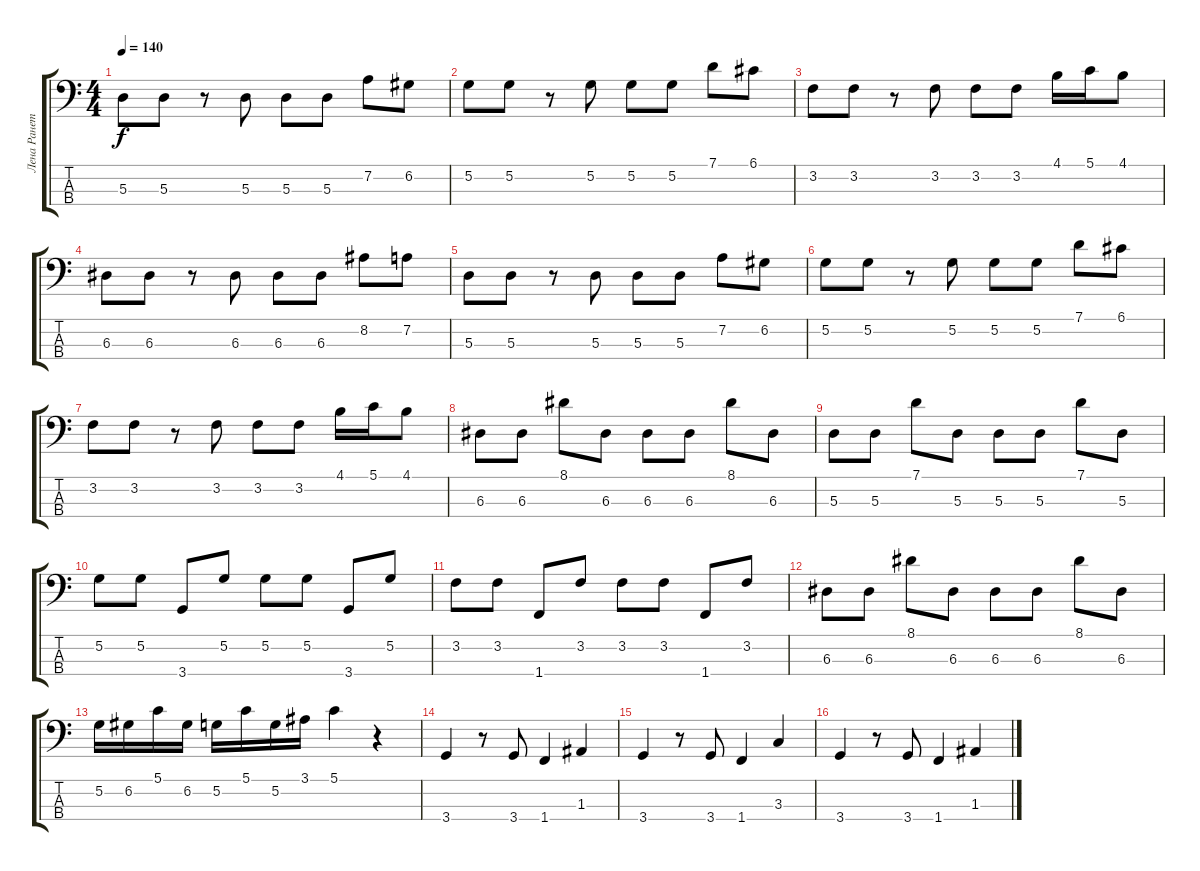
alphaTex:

\track ("Лена Ранетка" "Лена Ранет") {instrument electricbassfinger}
\staff {score tabs}
\tuning (G2 D2 A1 E1) {hide}
\ts (4 4)
\tempo 140
\clef f4
\ks c
5.3.8{dy f} 5.3.8 r.8 5.3.8 5.3.8 5.3.8 7.2.8 6.2.8 |
5.2.8 5.2.8 r.8 5.2.8 5.2.8 5.2.8 7.1.8 6.1.8 |
3.2.8 3.2.8 r.8 3.2.8 3.2.8 3.2.8 4.1.16{instrument slapbass2} 5.1.16 4.1.8 |
6.3.8{instrument slapbass1} 6.3.8 r.8 6.3.8 6.3.8 6.3.8 8.2.8 7.2.8 |
5.3.8 5.3.8 r.8 5.3.8 5.3.8 5.3.8 7.2.8 6.2.8 |
5.2.8 5.2.8 r.8 5.2.8 5.2.8 5.2.8 7.1.8 6.1.8 |
3.2.8 3.2.8 r.8 3.2.8 3.2.8 3.2.8 4.1.16{instrument slapbass1} 5.1.16 4.1.8 |
6.3.8{instrument electricbassfinger} 6.3.8 8.1.8 6.3.8 6.3.8 6.3.8 8.1.8 6.3.8 |
5.3.8 5.3.8 7.1.8 5.3.8 5.3.8 5.3.8 7.1.8 5.3.8 |
5.2.8 5.2.8 3.4.8 5.2.8 5.2.8 5.2.8 3.4.8 5.2.8 |
3.2.8 3.2.8 1.4.8 3.2.8 3.2.8 3.2.8 1.4.8 3.2.8 |
6.3.8 6.3.8 8.1.8 6.3.8 6.3.8 6.3.8 8.1.8 6.3.8 |
5.2.16{instrument slapbass1} 6.2.16 5.1.16 6.2.16 5.2.16 5.1.16 5.2.16 3.1.16 5.1.4{instrument electricbassfinger} r.4 |
3.4.4 r.8 3.4.8 1.4.4 1.3.4 |
3.4.4 r.8 3.4.8 1.4.4 3.3.4 |
3.4.4 r.8 3.4.8 1.4.4 1.3.4
